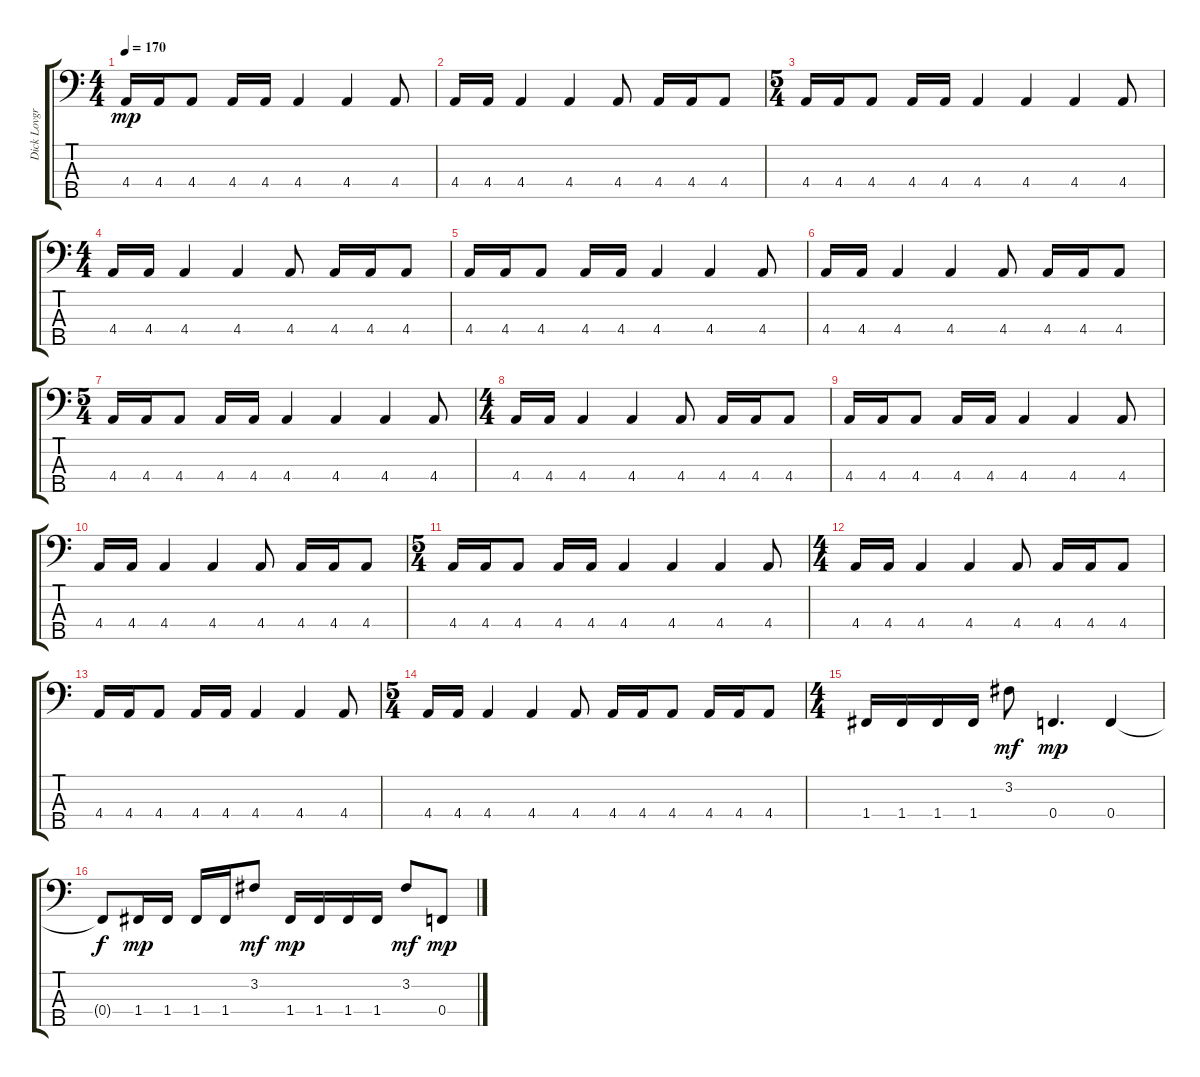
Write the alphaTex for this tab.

\track ("Dick Lovgren Distorted" "Dick Lovgr") {instrument electricbasspick}
\staff {score tabs}
\tuning (Ab2 Eb2 Bb1 F1 Bb0) {hide}
\ts (4 4)
\tempo 170
\clef f4
\ks c
4.4.16{dy mp} 4.4.16 4.4.8 4.4.16 4.4.16 4.4.4 4.4.4 4.4.8 |
4.4.16 4.4.16 4.4.4 4.4.4 4.4.8 4.4.16 4.4.16 4.4.8 |
\ts (5 4)
4.4.16 4.4.16 4.4.8 4.4.16 4.4.16 4.4.4 4.4.4 4.4.4 4.4.8 |
\ts (4 4)
4.4.16 4.4.16 4.4.4 4.4.4 4.4.8 4.4.16 4.4.16 4.4.8 |
4.4.16 4.4.16 4.4.8 4.4.16 4.4.16 4.4.4 4.4.4 4.4.8 |
4.4.16 4.4.16 4.4.4 4.4.4 4.4.8 4.4.16 4.4.16 4.4.8 |
\ts (5 4)
4.4.16 4.4.16 4.4.8 4.4.16 4.4.16 4.4.4 4.4.4 4.4.4 4.4.8 |
\ts (4 4)
4.4.16 4.4.16 4.4.4 4.4.4 4.4.8 4.4.16 4.4.16 4.4.8 |
4.4.16 4.4.16 4.4.8 4.4.16 4.4.16 4.4.4 4.4.4 4.4.8 |
4.4.16 4.4.16 4.4.4 4.4.4 4.4.8 4.4.16 4.4.16 4.4.8 |
\ts (5 4)
4.4.16 4.4.16 4.4.8 4.4.16 4.4.16 4.4.4 4.4.4 4.4.4 4.4.8 |
\ts (4 4)
4.4.16 4.4.16 4.4.4 4.4.4 4.4.8 4.4.16 4.4.16 4.4.8 |
4.4.16 4.4.16 4.4.8 4.4.16 4.4.16 4.4.4 4.4.4 4.4.8 |
\ts (5 4)
4.4.16 4.4.16 4.4.4 4.4.4 4.4.8 4.4.16 4.4.16 4.4.8 4.4.16 4.4.16 4.4.8 |
\ts (4 4)
1.4.16 1.4.16 1.4.16 1.4.16 3.2.8{dy mf} 0.4.4{d dy mp} 0.4.4 |
0.4{t}.8{dy f} 1.4.16{dy mp} 1.4.16 1.4.16 1.4.16 3.2.8{dy mf} 1.4.16{dy mp} 1.4.16 1.4.16 1.4.16 3.2.8{dy mf} 0.4.8{dy mp}
